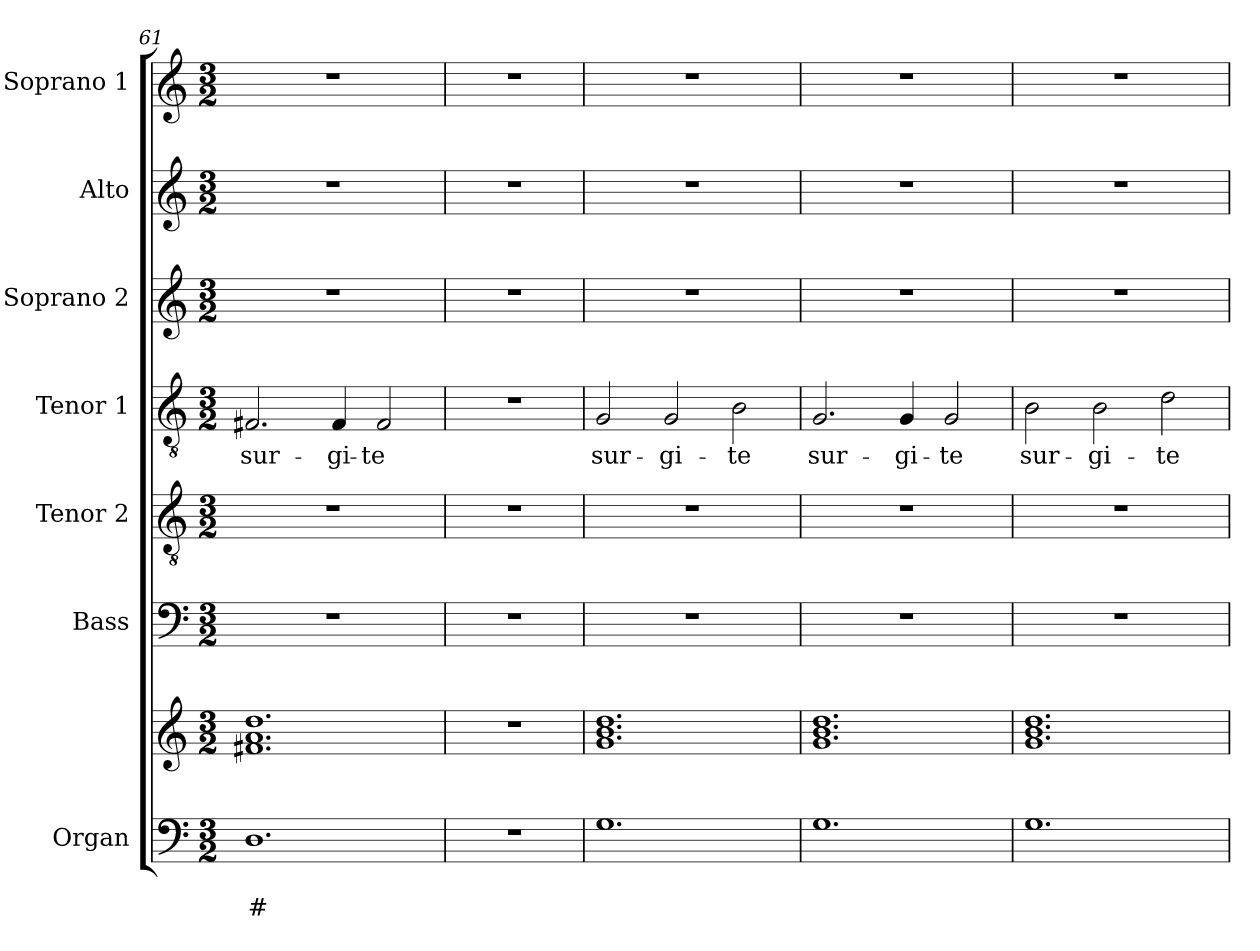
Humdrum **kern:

**kern	**text	**text	**kern	**kern	**kern	**kern	**text	**kern	**kern	**kern
*part7	*part7	*part7	*part7	*part6	*part5	*part4	*part4	*part3	*part2	*part1
*staff8	*staff8	*staff8	*staff7	*staff6	*staff5	*staff4	*staff4	*staff3	*staff2	*staff1
*I"Organ	*	*	*	*I"Bass	*I"Tenor 2	*I"Tenor 1	*	*I"Soprano 2	*I"Alto	*I"Soprano 1
*I'Org.	*	*	*	*I'B	*I'T 2	*I'T 1	*	*I'S 2	*I'A	*I'S 1
!!LO:LB:g=z
*clefF4	*	*	*clefG2	*clefF4	*clefGv2	*clefGv2	*	*clefG2	*clefG2	*clefG2
*k[]	*	*	*k[]	*k[]	*k[]	*k[]	*	*k[]	*k[]	*k[]
*C:	*	*	*C:	*C:	*C:	*C:	*	*C:	*C:	*C:
*M3/2	*	*	*M3/2	*M3/2	*M3/2	*M3/2	*	*M3/2	*M3/2	*M3/2
=61	=61	=61	=61	=61	=61	=61	=61	=61	=61	=61
!	!	!LO:LY:b	!	!	!	!	!LO:LY:b	!	!	!
1.D	.	#	1.f#X! 1.a! 1.dd!	1.r	1.r	2.F#X/	sur-	1.r	1.r	1.r
!	!	!	!	!	!	!	!LO:LY:b	!	!	!
.	.	.	.	.	.	4F#/	-gi-	.	.	.
!	!	!	!	!	!	!	!LO:LY:b	!	!	!
.	.	.	.	.	.	2F#/	-te	.	.	.
=62	=62	=62	=62	=62	=62	=62	=62	=62	=62	=62
1.r	.	.	1.r	1.r	1.r	1.r	.	1.r	1.r	1.r
=63	=63	=63	=63	=63	=63	=63	=63	=63	=63	=63
!	!	!	!	!	!	!	!LO:LY:b	!	!	!
1.G	.	.	1.g! 1.b! 1.dd!	1.r	1.r	2G/	sur-	1.r	1.r	1.r
!	!	!	!	!	!	!	!LO:LY:b	!	!	!
.	.	.	.	.	.	2G/	-gi-	.	.	.
!	!	!	!	!	!	!	!LO:LY:b	!	!	!
.	.	.	.	.	.	2B\	-te	.	.	.
=64	=64	=64	=64	=64	=64	=64	=64	=64	=64	=64
!	!	!	!	!	!	!	!LO:LY:b	!	!	!
1.G	.	.	1.g! 1.b! 1.dd!	1.r	1.r	2.G/	sur-	1.r	1.r	1.r
!	!	!	!	!	!	!	!LO:LY:b	!	!	!
.	.	.	.	.	.	4G/	-gi-	.	.	.
!	!	!	!	!	!	!	!LO:LY:b	!	!	!
.	.	.	.	.	.	2G/	-te	.	.	.
=65	=65	=65	=65	=65	=65	=65	=65	=65	=65	=65
!	!	!	!	!	!	!	!LO:LY:b	!	!	!
1.G	.	.	1.g! 1.b! 1.dd!	1.r	1.r	2B\	sur-	1.r	1.r	1.r
!	!	!	!	!	!	!	!LO:LY:b	!	!	!
.	.	.	.	.	.	2B\	-gi-	.	.	.
!	!	!	!	!	!	!	!LO:LY:b	!	!	!
.	.	.	.	.	.	2d\	-te	.	.	.
=	=	=	=	=	=	=	=	=	=	=
*-	*-	*-	*-	*-	*-	*-	*-	*-	*-	*-
